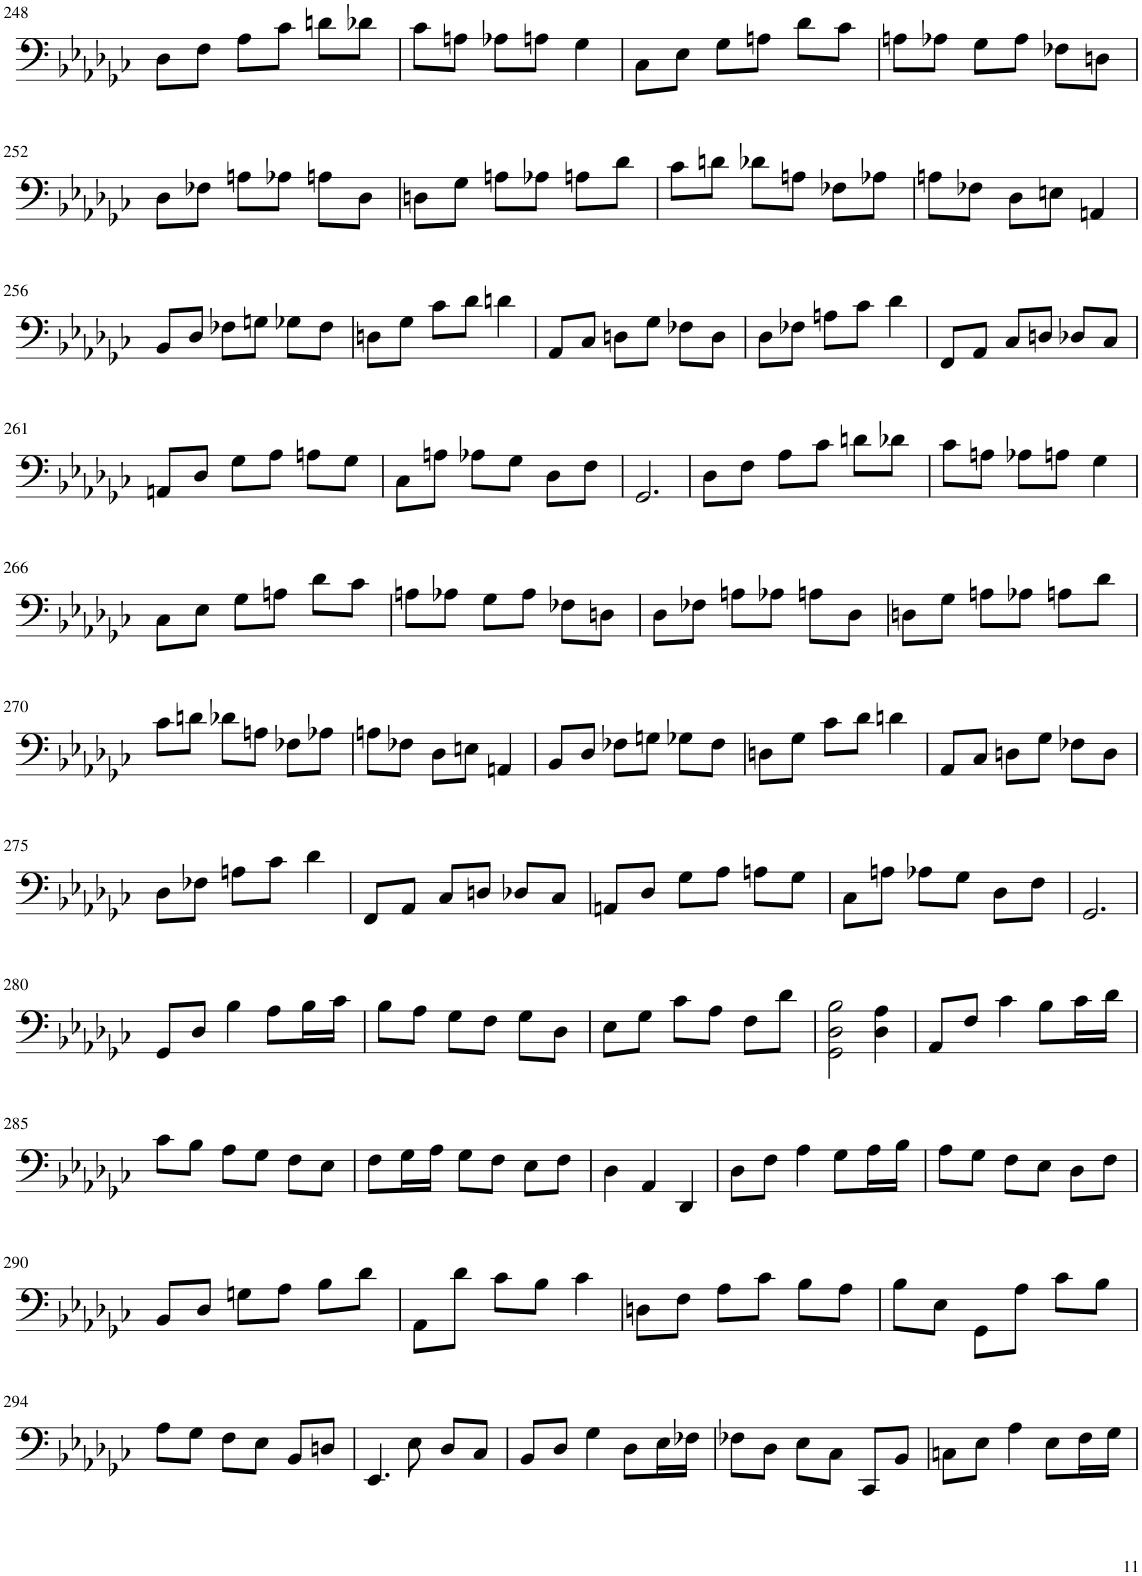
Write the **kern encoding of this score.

**kern
*part1
*staff1
*I"Harp
*I'Hp
!!LO:PB:g=z
*clefF4
*k[b-e-a-d-g-c-]
*M3/4
=248
8D-\L
8F\J
8A-\L
8c-\J
8dn\L
8d-X\J
=249
8c-\L
8An\J
8A-X\L
8An\J
4G-\
=250
8C-\L
8E-\J
8G-\L
8An\J
8d-\L
8c-\J
=251
8An\L
8A-X\J
8G-\L
8A-\J
8F-X\L
8Dn\J
!!LO:LB:g=z
=252
8D-\L
8F-X\J
8An\L
8A-X\J
8An\L
8D-\J
=253
8Dn\L
8G-\J
8An\L
8A-X\J
8An\L
8d-\J
=254
8c-\L
8dn\J
8d-X\L
8An\J
8F-X\L
8A-X\J
=255
8An\L
8F-X\J
8D-\L
8En\J
4AAn/
!!LO:LB:g=z
=256
8BB-/L
8D-/J
8F-X\L
8Gn\J
8G-X\L
8F-\J
=257
8Dn\L
8G-\J
8c-\L
8d-\J
4dn\
=258
8AA-/L
8C-/J
8Dn\L
8G-\J
8F-X\L
8D\J
=259
8D-\L
8F-X\J
8An\L
8c-\J
4d-\
=260
8FF/L
8AA-/J
8C-/L
8Dn/J
8D-X/L
8C-/J
!!LO:LB:g=z
=261
8AAn/L
8D-/J
8G-\L
8A-\J
8An\L
8G-\J
=262
8C-\L
8An\J
8A-X\L
8G-\J
8D-\L
8F\J
=263
2.GG-/
=264
8D-\L
8F\J
8A-\L
8c-\J
8dn\L
8d-X\J
=265
8c-\L
8An\J
8A-X\L
8An\J
4G-\
!!LO:LB:g=z
=266
8C-\L
8E-\J
8G-\L
8An\J
8d-\L
8c-\J
=267
8An\L
8A-X\J
8G-\L
8A-\J
8F-X\L
8Dn\J
=268
8D-\L
8F-X\J
8An\L
8A-X\J
8An\L
8D-\J
=269
8Dn\L
8G-\J
8An\L
8A-X\J
8An\L
8d-\J
!!LO:LB:g=z
=270
8c-\L
8dn\J
8d-X\L
8An\J
8F-X\L
8A-X\J
=271
8An\L
8F-X\J
8D-\L
8En\J
4AAn/
=272
8BB-/L
8D-/J
8F-X\L
8Gn\J
8G-X\L
8F-\J
=273
8Dn\L
8G-\J
8c-\L
8d-\J
4dn\
=274
8AA-/L
8C-/J
8Dn\L
8G-\J
8F-X\L
8D\J
!!LO:LB:g=z
=275
8D-\L
8F-X\J
8An\L
8c-\J
4d-\
=276
8FF/L
8AA-/J
8C-/L
8Dn/J
8D-X/L
8C-/J
=277
8AAn/L
8D-/J
8G-\L
8A-\J
8An\L
8G-\J
=278
8C-\L
8An\J
8A-X\L
8G-\J
8D-\L
8F\J
=279
2.GG-/
!!LO:LB:g=z
=280
8GG-/L
8D-/J
4B-\
8A-\L
16B-\L
16c-\JJ
=281
8B-\L
8A-\J
8G-\L
8F\J
8G-\L
8D-\J
=282
8E-\L
8G-\J
8c-\L
8A-\J
8F\L
8d-\J
=283
2GG-\ 2D-\ 2B-\
4D-\ 4A-\
=284
8AA-/L
8F/J
4c-\
8B-\L
16c-\L
16d-\JJ
!!LO:LB:g=z
=285
8c-\L
8B-\J
8A-\L
8G-\J
8F\L
8E-\J
=286
8F\L
16G-\L
16A-\JJ
8G-\L
8F\J
8E-\L
8F\J
=287
4D-\
4AA-/
4DD-/
=288
8D-\L
8F\J
4A-\
8G-\L
16A-\L
16B-\JJ
=289
8A-\L
8G-\J
8F\L
8E-\J
8D-\L
8F\J
!!LO:LB:g=z
=290
8BB-/L
8D-/J
8Gn\L
8A-\J
8B-\L
8d-\J
=291
8AA-\L
8d-\J
8c-\L
8B-\J
4c-\
=292
8Dn\L
8F\J
8A-\L
8c-\J
8B-\L
8A-\J
=293
8B-\L
8E-\J
8GG-\L
8A-\J
8c-\L
8B-\J
!!LO:LB:g=z
=294
8A-\L
8G-\J
8F\L
8E-\J
8BB-/L
8Dn/J
=295
4.EE-/
8E-\
8D-/L
8C-/J
=296
8BB-/L
8D-/J
4G-\
8D-\L
16E-\L
16F-X\JJ
=297
8F-X\L
8D-\J
8E-\L
8C-\J
8CC-/L
8BB-/J
=298
8Cn\L
8E-\J
4A-\
8E-\L
16F\L
16G-\JJ
=
*-
